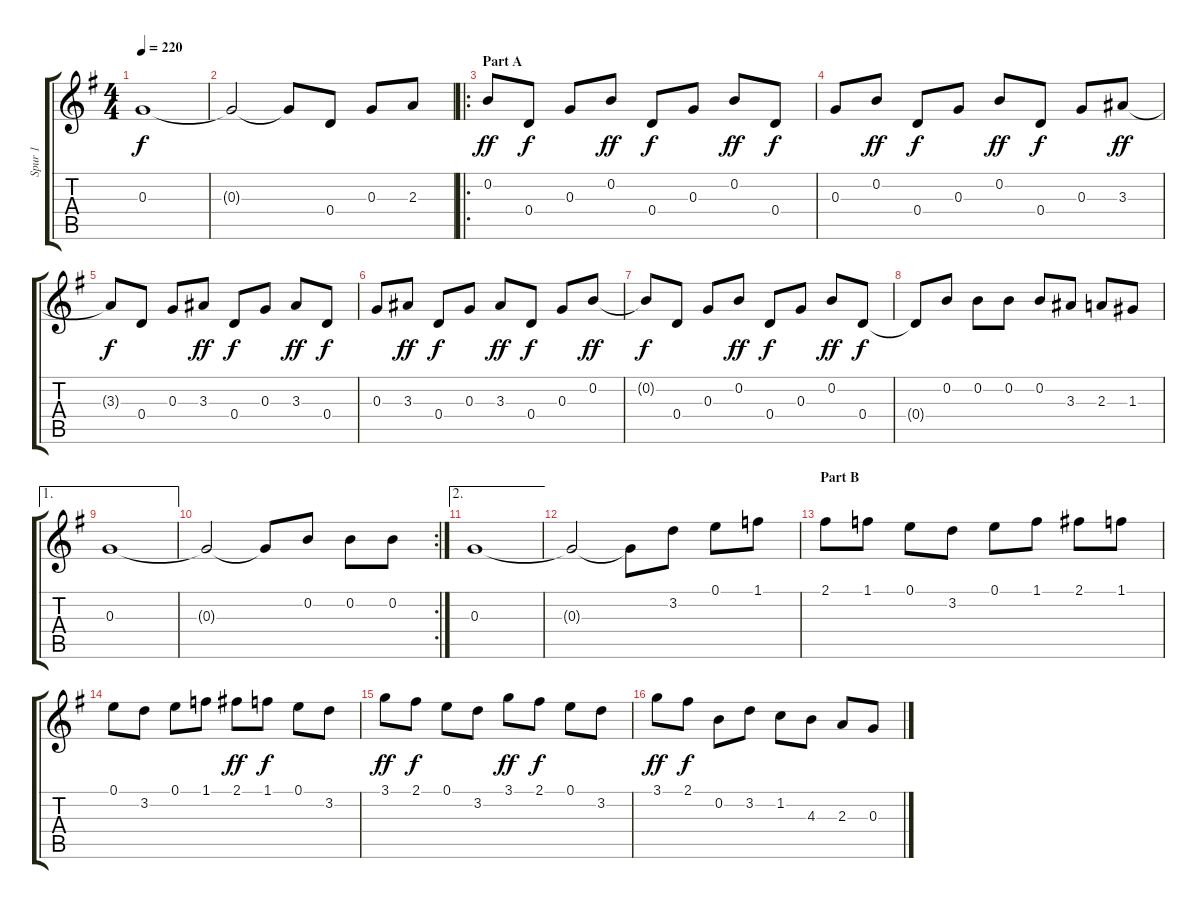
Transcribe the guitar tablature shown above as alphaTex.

\track ("Spur 1" "Spur 1") {instrument acousticguitarnylon}
\staff {score tabs}
\tuning (E4 B3 G3 D3 A2 E2) {hide}
\ts (4 4)
\tempo 220
\clef g2
\ks g
0.3.1{dy f} |
0.3{t}.2 0.3{t}.8 0.4.8 0.3.8 2.3.8 |
\ro
\section ("" "Part A")
0.2.8{dy ff} 0.4.8{dy f} 0.3.8 0.2.8{dy ff} 0.4.8{dy f} 0.3.8 0.2.8{dy ff} 0.4.8{dy f} |
0.3.8 0.2.8{dy ff} 0.4.8{dy f} 0.3.8 0.2.8{dy ff} 0.4.8{dy f} 0.3.8 3.3.8{dy ff} |
3.3{t}.8{dy f} 0.4.8 0.3.8 3.3.8{dy ff} 0.4.8{dy f} 0.3.8 3.3.8{dy ff} 0.4.8{dy f} |
0.3.8 3.3.8{dy ff} 0.4.8{dy f} 0.3.8 3.3.8{dy ff} 0.4.8{dy f} 0.3.8 0.2.8{dy ff} |
0.2{t}.8{dy f} 0.4.8 0.3.8 0.2.8{dy ff} 0.4.8{dy f} 0.3.8 0.2.8{dy ff} 0.4.8{dy f} |
0.4{t}.8 0.2.8 0.2.8 0.2.8 0.2.8 3.3.8 2.3.8 1.3.8 |
\ae 1
0.3.1 |
\rc 2
0.3{t}.2 0.3{t}.8 0.2.8 0.2.8 0.2.8 |
\ae 2
0.3.1 |
0.3{t}.2 0.3{t}.8 3.2.8 0.1.8 1.1.8 |
\section ("" "Part B")
2.1.8 1.1.8 0.1.8 3.2.8 0.1.8 1.1.8 2.1.8 1.1.8 |
0.1.8 3.2.8 0.1.8 1.1.8 2.1.8{dy ff} 1.1.8{dy f} 0.1.8 3.2.8 |
3.1.8{dy ff} 2.1.8{dy f} 0.1.8 3.2.8 3.1.8{dy ff} 2.1.8{dy f} 0.1.8 3.2.8 |
3.1.8{dy ff} 2.1.8{dy f} 0.2.8 3.2.8 1.2.8 4.3.8 2.3.8 0.3.8
